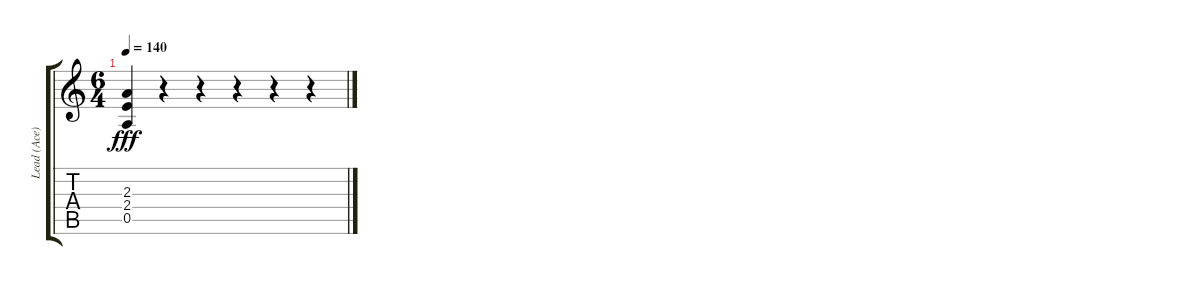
\track ("Lead (Ace)" "Lead (Ace)") {instrument distortionguitar}
\staff {score tabs}
\tuning (E4 B3 G3 D3 A2 E2) {hide}
\ts (6 4)
\tempo 140
\clef g2
\ks c
(2.3 2.4 0.5).4{dy fff} r.4 r.4 r.4 r.4 r.4
